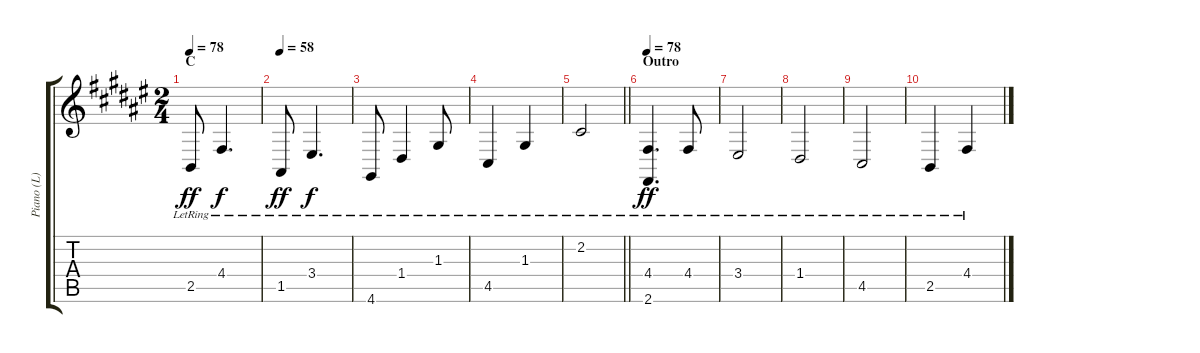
\track ("Piano (L)" "Piano (L)") {instrument acousticgrandpiano}
\staff {score tabs}
\tuning (E4 B3 G3 D3 A2 E2) {hide}
\ts (2 4)
\section ("" "C")
\tempo 78
\clef g2
\ks f#
2.5{lr}.8{dy ff} 4.4{lr}.4{d dy f} |
\tempo 58
1.5{lr}.8{dy ff} 3.4{lr}.4{d dy f} |
4.6{lr}.8 1.4{lr}.4 1.3{lr}.8 |
4.5{lr}.4 1.3{lr}.4 |
\barLineRight lightlight
2.2{lr}.2 |
\section ("" "Outro")
\tempo 78
(4.4{lr} 2.6{lr}).4{d dy ff} 4.4{lr}.8 |
3.4{lr}.2 |
1.4{lr}.2 |
4.5{lr}.2 |
2.5{lr}.4 4.4{lr}.4
